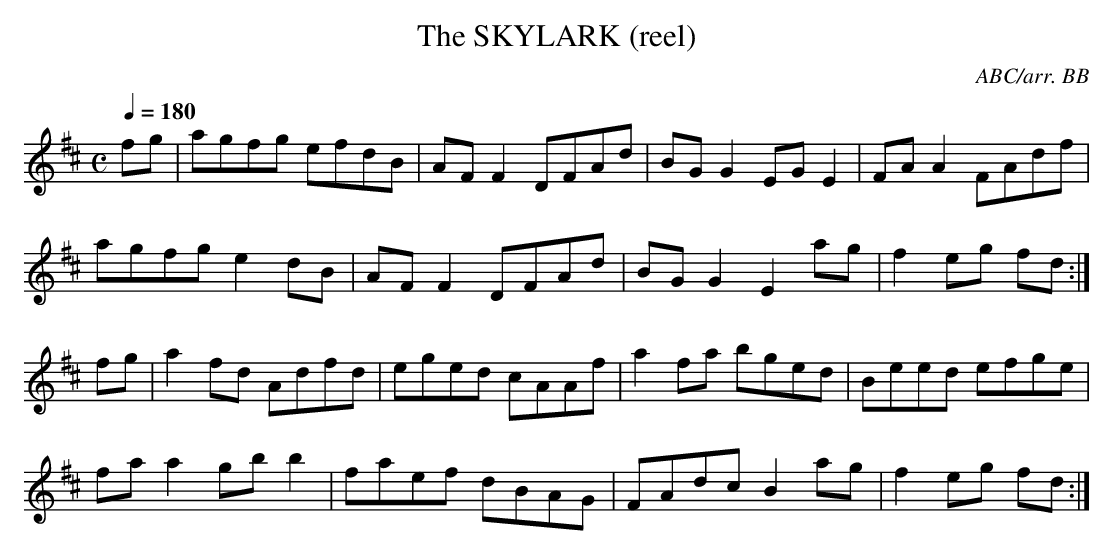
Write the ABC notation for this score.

X:1
T:SKYLARK (reel), The
C:ABC/arr. BB
M:C
L:1/8
Q:1/4=180
K:D
fg|agfg efdB|AFF2 DFAd|BGG2 EGE2|FAA2 FAdf|
agfg e2dB|AFF2 DFAd|BGG2 E2ag|f2eg fd :|
fg|a2fd Adfd|eged cAAf|a2fa bged|Beed efge|
faa2 gbb2|faef dBAG|FAdc B2ag|f2eg fd:|
